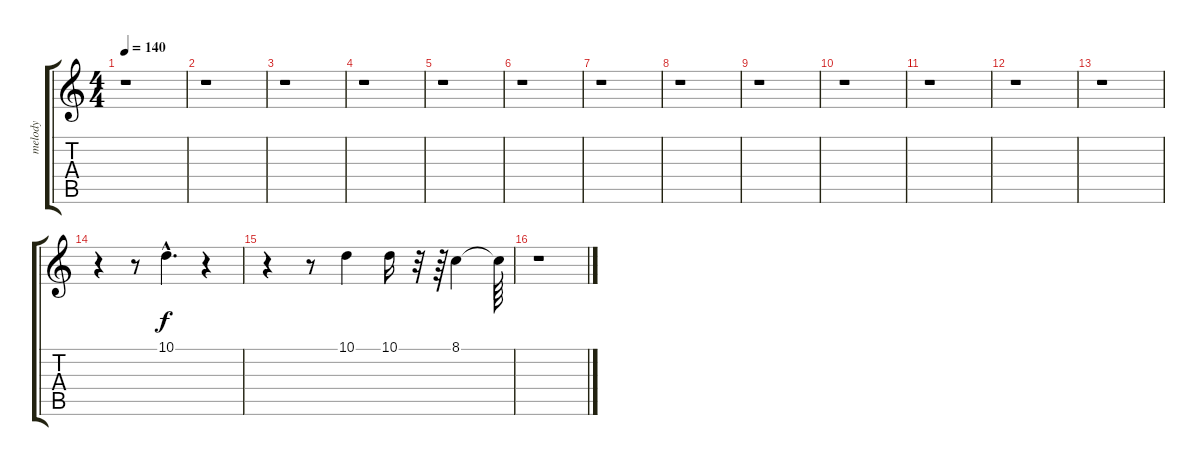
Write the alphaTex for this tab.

\track ("melody " "melody ") {instrument synthstrings1}
\staff {score tabs}
\tuning (E4 B3 G3 D3 A2 E2) {hide}
\ts (4 4)
\tempo 140
\clef g2
\ks c
r.1{dy f} |
r.1 |
r.1 |
r.1 |
r.1 |
r.1 |
r.1 |
r.1 |
r.1 |
r.1 |
r.1 |
r.1 |
r.1 |
r.4 r.8 10.1{hac}.4{d} r.4 |
r.4 r.8 10.1.4 10.1.16 r.32 r.64 8.1.4 8.1{t}.64 |
r.1
